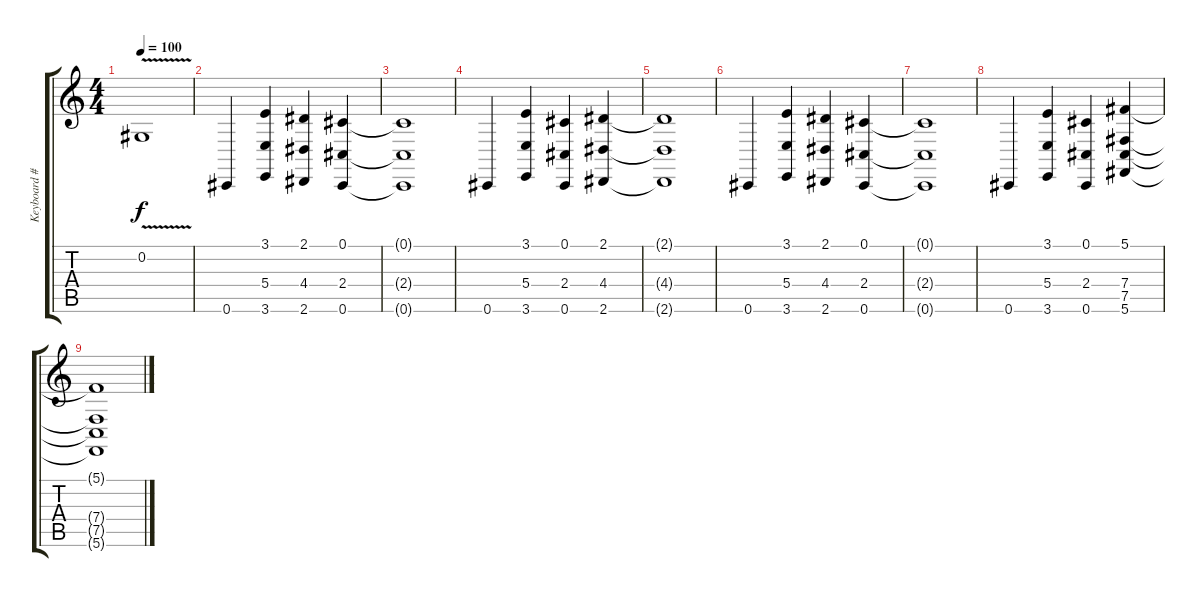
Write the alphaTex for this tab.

\track ("Keyboard #1" "Keyboard #") {instrument tremolostrings}
\staff {score tabs}
\tuning (Db4 Ab3 E3 B2 Gb2 Db2) {hide}
\ts (4 4)
\tempo 100
\clef g2
\ks c
0.2{v}.1{dy f} |
0.6.4 (3.1 5.4 3.6).4 (2.1 4.4 2.6).4 (0.1 2.4 0.6).4 |
(0.1{t} 2.4{t} 0.6{t}).1 |
0.6.4 (3.1 5.4 3.6).4 (0.1 2.4 0.6).4 (2.1 4.4 2.6).4 |
(2.1{t} 4.4{t} 2.6{t}).1 |
0.6.4 (3.1 5.4 3.6).4 (2.1 4.4 2.6).4 (0.1 2.4 0.6).4 |
(0.1{t} 2.4{t} 0.6{t}).1 |
0.6.4 (3.1 5.4 3.6).4 (0.1 2.4 0.6).4 (5.1 7.4 7.5 5.6).4 |
(5.1{t} 7.4{t} 7.5{t} 5.6{t}).1
